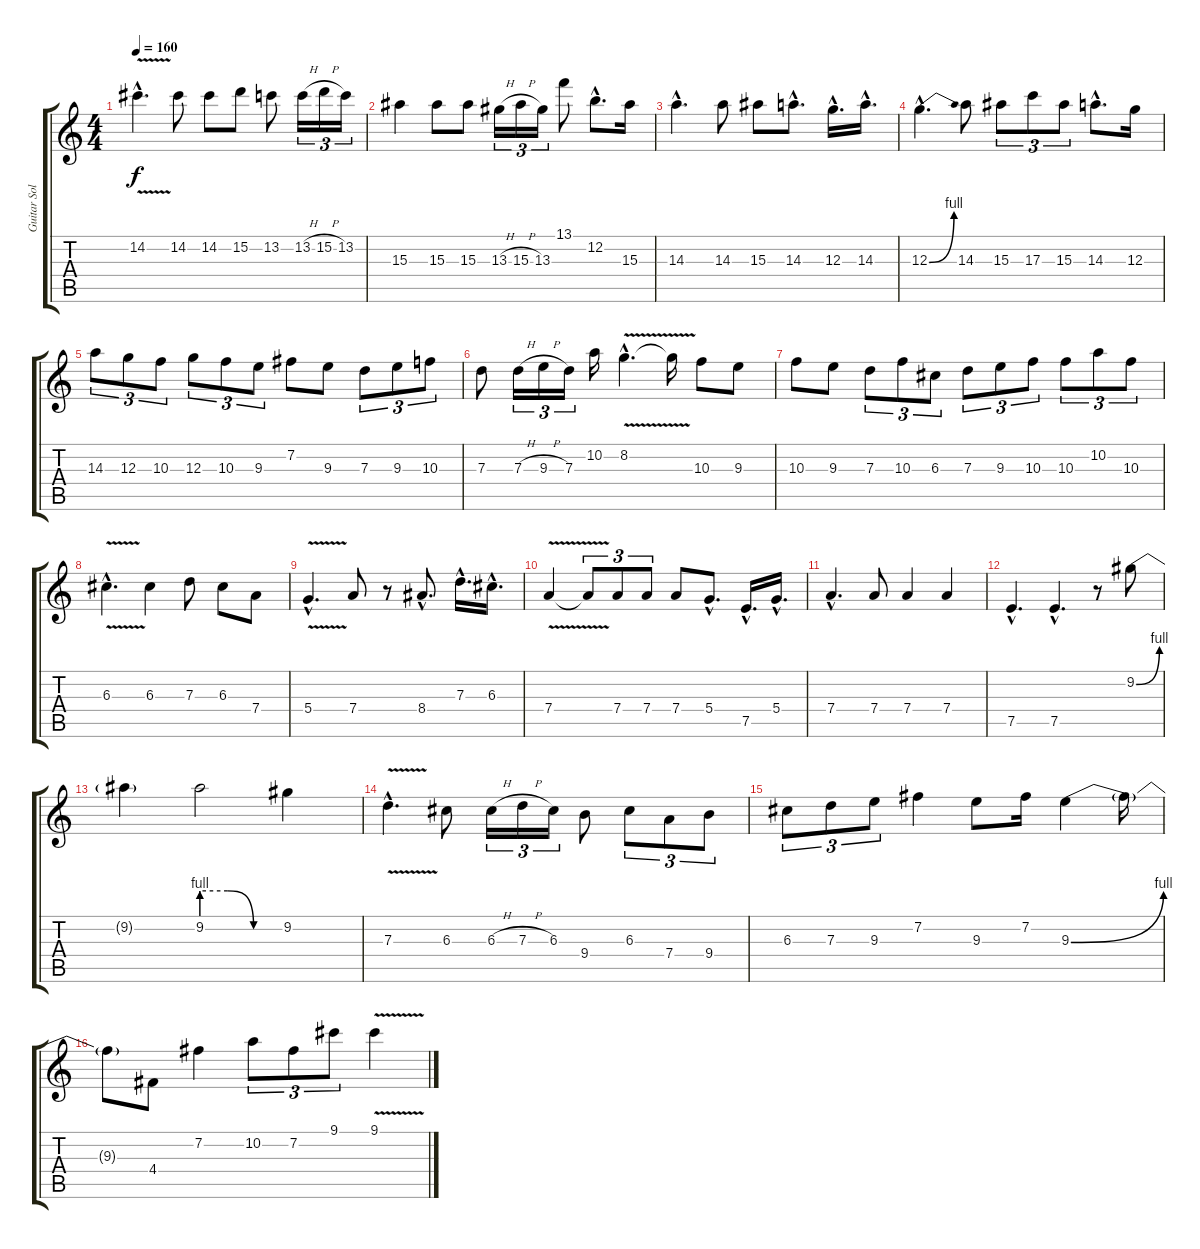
\track ("Guitar Solo" "Guitar Sol") {instrument distortionguitar}
\staff {score tabs}
\tuning (E4 B3 G3 D3 A2 E2) {hide}
\ts (4 4)
\tempo 160
\clef g2
\ks c
14.2{v hac}.4{d dy f} 14.2.8 14.2.8 15.2.8 13.2.8 13.2{h}.16{tu (3 2)} 15.2{h}.16{tu (3 2)} 13.2.16{tu (3 2)} |
15.3.4 15.3.8 15.3.8 13.3{h}.16{tu (3 2)} 15.3{h}.16{tu (3 2)} 13.3.16{tu (3 2)} 13.1.8 12.2{hac}.8{d} 15.3.16 |
14.3{hac}.4{d} 14.3.8 15.3.8 14.3{hac}.8{d} 12.3{hac}.16{d} 14.3{hac}.16{d} |
12.3{be (bend 0 0 60 4) hac}.4{d} 14.3.8 15.3.8{tu (3 2)} 17.3.8{tu (3 2)} 15.3.8{tu (3 2)} 14.3{hac}.8{d} 12.3.16 |
14.3.8{tu (3 2)} 12.3.8{tu (3 2)} 10.3.8{tu (3 2)} 12.3.8{tu (3 2)} 10.3.8{tu (3 2)} 9.3.8{tu (3 2)} 7.2.8 9.3.8 7.3.8{tu (3 2)} 9.3.8{tu (3 2)} 10.3.8{tu (3 2)} |
7.3.8 7.3{h}.16{tu (3 2)} 9.3{h}.16{tu (3 2)} 7.3.16{tu (3 2)} 10.2.16 8.2{v hac}.4{d} 8.2{t}.16 10.3.8 9.3.8 |
10.3.8 9.3.8 7.3.8{tu (3 2)} 10.3.8{tu (3 2)} 6.3.8{tu (3 2)} 7.3.8{tu (3 2)} 9.3.8{tu (3 2)} 10.3.8{tu (3 2)} 10.3.8{tu (3 2)} 10.2.8{tu (3 2)} 10.3.8{tu (3 2)} |
6.3{v hac}.4{d} 6.3.4 7.3.8 6.3.8 7.4.8 |
5.4{v hac}.4{d} 7.4.8 r.8 8.4{hac}.8{d} 7.3{hac}.16{d} 6.3{hac}.16{d} |
7.4{v}.4 7.4{t}.8{tu (3 2)} 7.4.8{tu (3 2)} 7.4.8{tu (3 2)} 7.4.8 5.4{hac}.8{d} 7.5{hac}.16{d} 5.4{hac}.16{d} |
7.4{hac}.4{d} 7.4.8 7.4.4 7.4.4 |
7.5{hac}.4{d} 7.5{hac}.4{d} r.8 9.2{be (bend 0 0 60 4)}.8 |
9.2{t}.4 9.2{be (custom 0 4 20 4 40 0 60 0)}.2 9.2.4 |
7.3{v hac}.4{d} 6.3.8 6.3{h}.16{tu (3 2)} 7.3{h}.16{tu (3 2)} 6.3.16{tu (3 2)} 9.4.8 6.3.8{tu (3 2)} 7.4.8{tu (3 2)} 9.4.8{tu (3 2)} |
6.3.8{tu (3 2)} 7.3.8{tu (3 2)} 9.3.8{tu (3 2)} 7.2.4 9.3.8 7.2.16 9.3{be (bend 0 0 60 4)}.4 9.3{t}.16 |
9.3{t}.8 4.4.8 7.2.4 10.2.8{tu (3 2)} 7.2.8{tu (3 2)} 9.1.8{tu (3 2)} 9.1{v}.4
